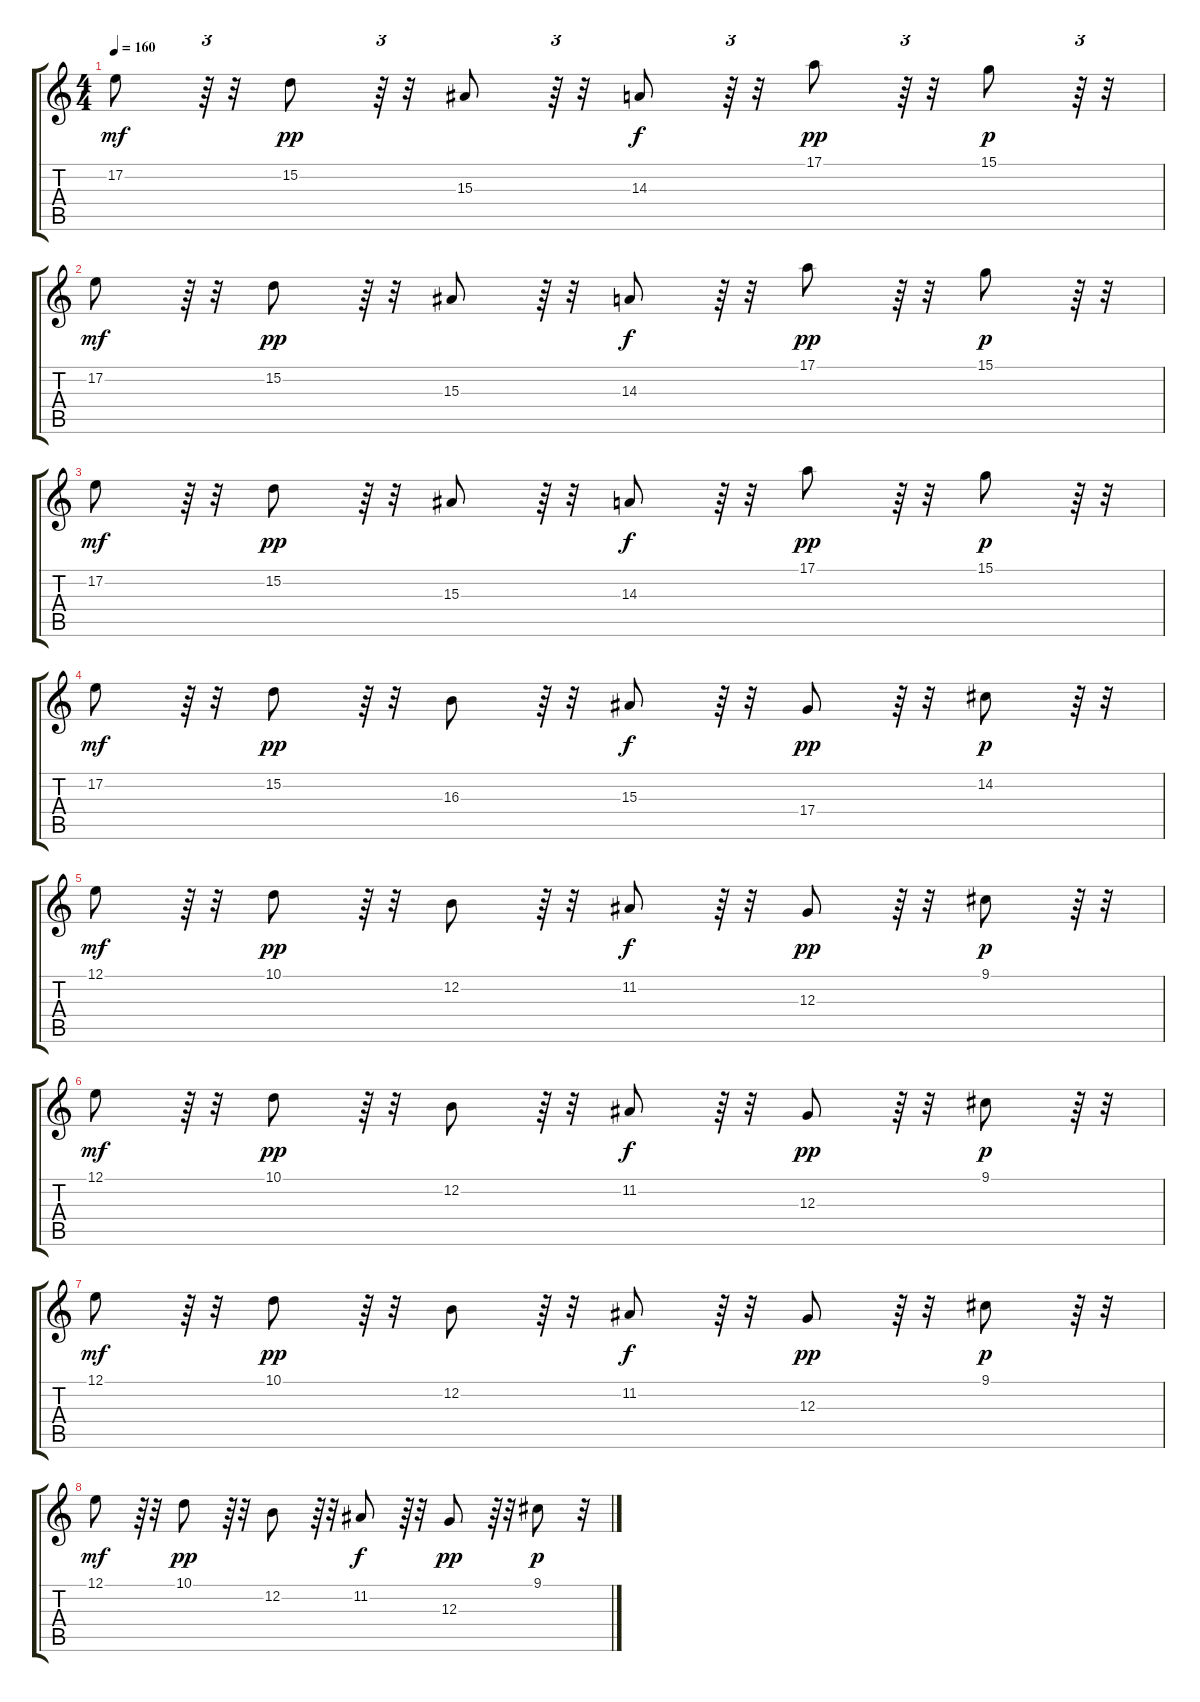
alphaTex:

\track "" {instrument acousticgrandpiano}
\staff {score tabs}
\tuning (E4 B3 G3 D3 A2 E2) {hide}
\ts (4 4)
\tempo 160
\clef g2
\ks c
17.2.8{dy mf} r.64{tu (3 2)} r.32 15.2.8{dy pp} r.64{tu (3 2)} r.32 15.3.8 r.64{tu (3 2)} r.32 14.3.8{dy f} r.64{tu (3 2)} r.32 17.1.8{dy pp} r.64{tu (3 2)} r.32 15.1.8{dy p} r.64{tu (3 2)} r.32 |
17.2.8{dy mf} r.64{tu (3 2)} r.32 15.2.8{dy pp} r.64{tu (3 2)} r.32 15.3.8 r.64{tu (3 2)} r.32 14.3.8{dy f} r.64{tu (3 2)} r.32 17.1.8{dy pp} r.64{tu (3 2)} r.32 15.1.8{dy p} r.64{tu (3 2)} r.32 |
17.2.8{dy mf} r.64{tu (3 2)} r.32 15.2.8{dy pp} r.64{tu (3 2)} r.32 15.3.8 r.64{tu (3 2)} r.32 14.3.8{dy f} r.64{tu (3 2)} r.32 17.1.8{dy pp} r.64{tu (3 2)} r.32 15.1.8{dy p} r.64{tu (3 2)} r.32 |
17.2.8{dy mf} r.64{tu (3 2)} r.32 15.2.8{dy pp} r.64{tu (3 2)} r.32 16.3.8 r.64{tu (3 2)} r.32 15.3.8{dy f} r.64{tu (3 2)} r.32 17.4.8{dy pp} r.64{tu (3 2)} r.32 14.2.8{dy p} r.64{tu (3 2)} r.32 |
12.1.8{dy mf} r.64{tu (3 2)} r.32 10.1.8{dy pp} r.64{tu (3 2)} r.32 12.2.8 r.64{tu (3 2)} r.32 11.2.8{dy f} r.64{tu (3 2)} r.32 12.3.8{dy pp} r.64{tu (3 2)} r.32 9.1.8{dy p} r.64{tu (3 2)} r.32 |
12.1.8{dy mf} r.64{tu (3 2)} r.32 10.1.8{dy pp} r.64{tu (3 2)} r.32 12.2.8 r.64{tu (3 2)} r.32 11.2.8{dy f} r.64{tu (3 2)} r.32 12.3.8{dy pp} r.64{tu (3 2)} r.32 9.1.8{dy p} r.64{tu (3 2)} r.32 |
12.1.8{dy mf} r.64{tu (3 2)} r.32 10.1.8{dy pp} r.64{tu (3 2)} r.32 12.2.8 r.64{tu (3 2)} r.32 11.2.8{dy f} r.64{tu (3 2)} r.32 12.3.8{dy pp} r.64{tu (3 2)} r.32 9.1.8{dy p} r.64{tu (3 2)} r.32 |
12.1.8{dy mf} r.64{tu (3 2)} r.32 10.1.8{dy pp} r.64{tu (3 2)} r.32 12.2.8 r.64{tu (3 2)} r.32 11.2.8{dy f} r.64{tu (3 2)} r.32 12.3.8{dy pp} r.64{tu (3 2)} r.32 9.1.8{dy p} r.32
